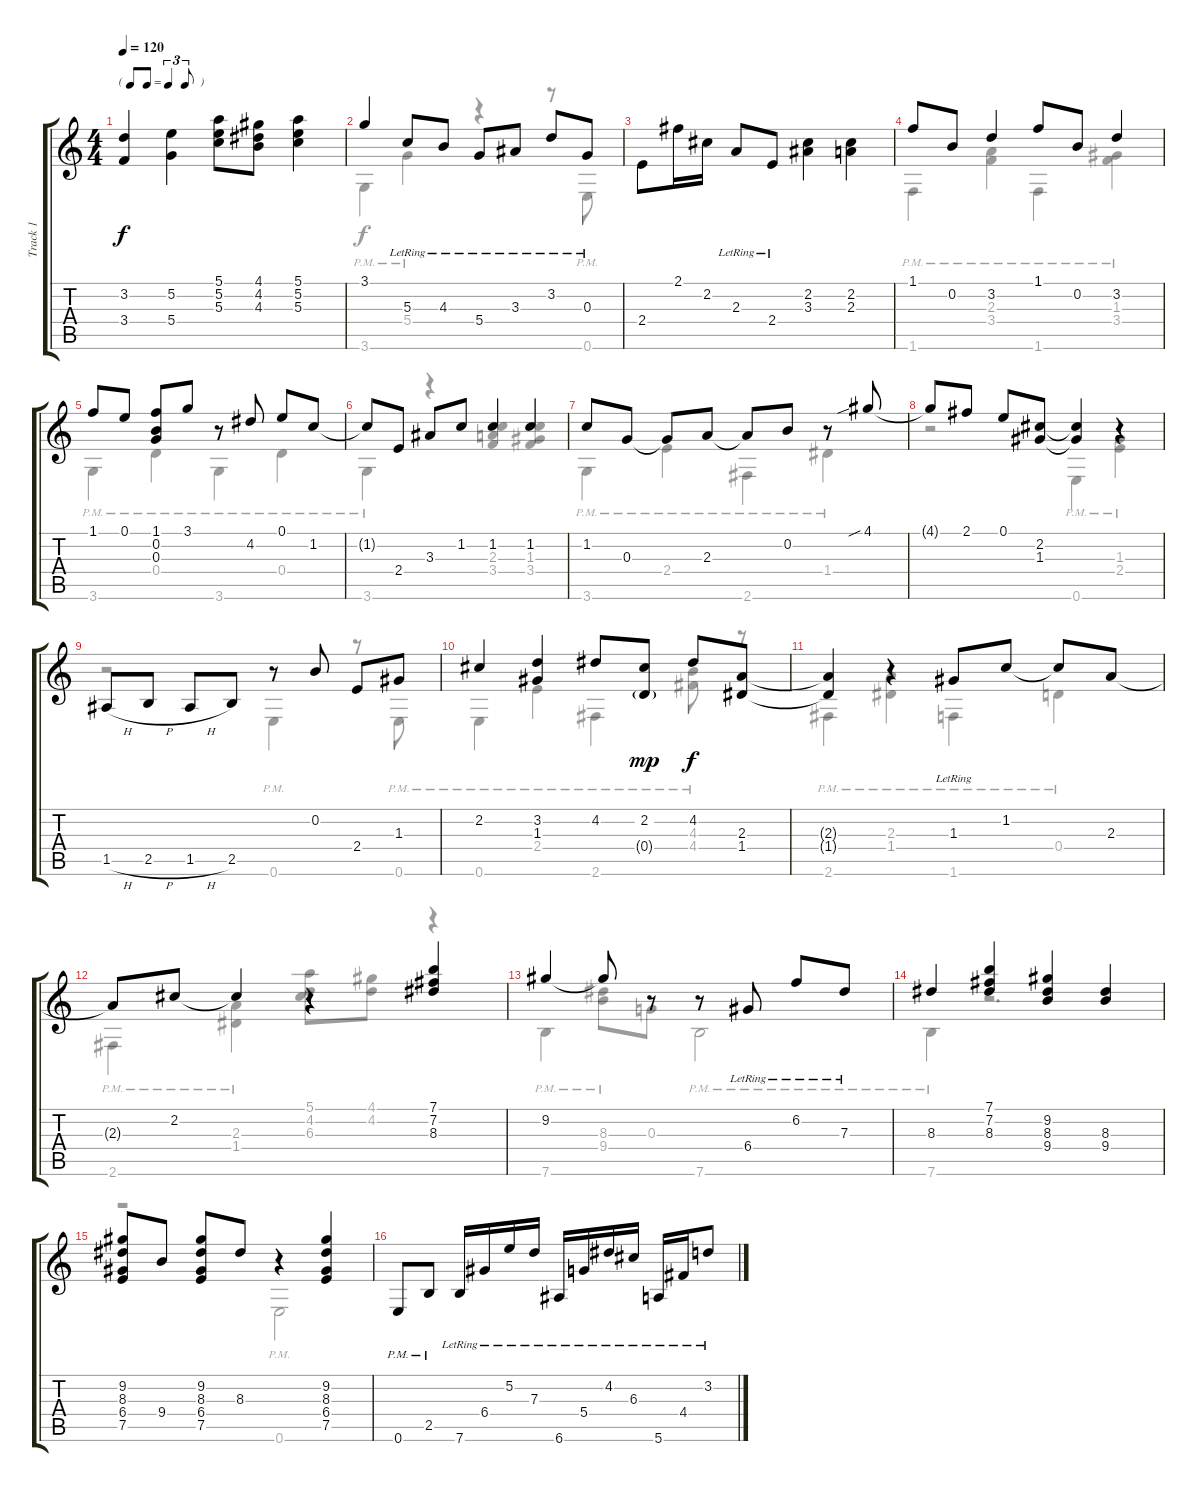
\track ("Track 1" "Track 1") {instrument acousticguitarsteel}
\staff {score tabs}
\tuning (E4 B3 G3 D3 A2 E2) {hide}
\voice
\ts (4 4)
\tf triplet8th
\tempo 120
\clef g2
\ks c
(3.2 3.4).4{dy f beam Up} (5.2 5.4).4 (5.1 5.2 5.3).8 (4.1 4.2 4.3).8 (5.1 5.2 5.3).4 |
3.1.4 5.3{lr}.8 4.3{lr}.8 5.4{lr}.8 3.3{lr}.8 3.2{lr}.8 0.3{lr}.8 |
2.4.8 2.1.16 2.2.16 2.3{lr}.8 2.4{lr}.8 (2.2 3.3).4 (2.2 2.3).4 |
1.1.8 0.2.8 3.2.4 1.1.8 0.2.8 3.2.4 |
1.1.8 0.1.8 (1.1 0.2 0.3).8 3.1.8 r.8 4.2.8 0.1.8 1.2.8 |
1.2{t}.8 2.4.8 3.3.8 1.2.8 1.2.4 1.2.4 |
1.2.8 0.3.8 0.3{t}.8 2.3.8 2.3{t}.8 0.2.8 r.8 4.1{sib}.8 |
4.1{t}.8 2.1.8 0.1.8 (2.2 1.3).8 (2.2{t} 1.3{t}).4 r.4 |
1.5{h}.8 2.5{h}.8 1.5{h}.8 2.5.8 r.8 0.2.8 2.4.8 1.3.8 |
2.2.4 (3.2 1.3).4 4.2.8 (2.2 0.4{g}).8{dy mp} 4.2.8{dy f} (2.3 1.4).8 |
(2.3{t} 1.4{t}).4 r.4 1.3{lr}.8 1.2.8 1.2{t}.8 2.3.8 |
2.3{t}.8 2.2.8 2.2{t}.4 r.4 (7.1 7.2 8.3).4 |
9.2.4 9.2{t}.8 r.8 r.8 6.4{lr}.8 6.2{lr}.8 7.3{lr}.8 |
8.3.4 (7.1 7.2 8.3).4 (9.2 8.3 9.4).4 (8.3 9.4).4 |
(9.2 8.3 6.4 7.5).8 9.4.8 (9.2 8.3 6.4 7.5).8 8.3.8 r.4 (9.2 8.3 6.4 7.5).4 |
0.6{pm}.8 2.5{pm}.8 7.6{lr}.16 6.4{lr}.16 5.2{lr}.16 7.3{lr}.16 6.6{lr}.16 5.4{lr}.16 4.2{lr}.16 6.3{lr}.16 5.6{lr}.16 4.4{lr}.16 3.2{lr}.8
\voice
\clef g2
\ottava regular
\simile none
\ks c
|
3.6{pm}.4 5.4{pm}.4 r.4 r.8 0.6{pm}.8 |
|
1.6{pm}.4 (2.3{pm} 3.4{pm}).4 1.6{pm}.4 (1.3{pm} 3.4{pm}).4 |
3.6{pm}.4 0.4{pm}.4 3.6{pm}.4 0.4{pm}.4 |
3.6{pm}.4 r.4 (1.2 2.3 3.4).4{beam Up} (1.2 1.3 3.4).4{beam Up} |
3.6{pm}.4 2.4{pm}.4 2.6{pm}.4 1.4{pm}.4 |
r.2 0.6{pm}.4 (1.3{pm} 2.4{pm}).4 |
r.2 0.6{pm}.4 r.8 0.6{pm}.8 |
0.6{pm}.4 2.4{pm}.4 2.6{pm}.4 (4.3{pm} 4.4{pm}).8 r.8 |
2.6{pm}.4 (2.3{pm} 1.4{pm}).4 1.6{pm}.4 0.4{pm}.4 |
2.6{pm}.4 (2.3{pm} 1.4{pm}).4 (5.1 4.2 6.3).8 (4.1 4.2).8 r.4 |
7.6{pm}.4 (8.3{pm} 9.4{pm}).8 0.3.8 7.6{pm}.2 |
7.6{pm}.4 r.2{d} |
r.2 0.6{pm}.2 |
